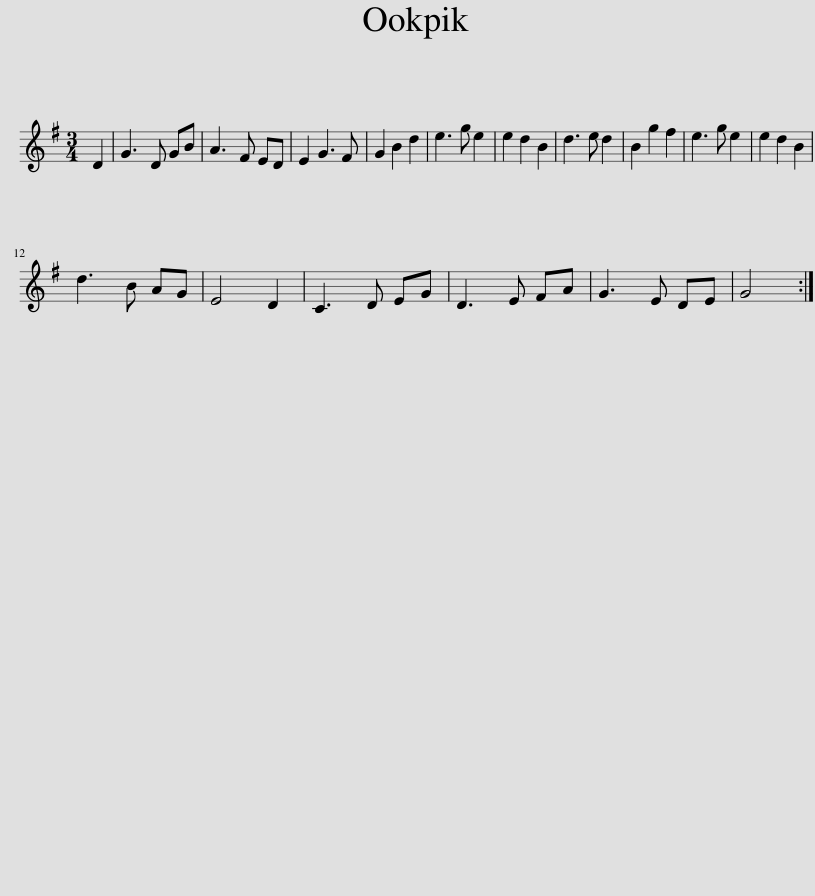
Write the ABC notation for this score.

X:1
L:1/8
M:3/4
I:linebreak $
K:G
V:1 treble
V:1
 D2 | G3 D GB | A3 F ED | E2 G3 F | G2 B2 d2 | %5
 e3 g e2 | e2 d2 B2 | d3 e d2 | B2 g2 f2 | e3 g e2 | %10
 e2 d2 B2 |$ d3 B AG | E4 D2 | C3 D EG | D3 E FA | %15
 G3 E DE | G4 :| %17
